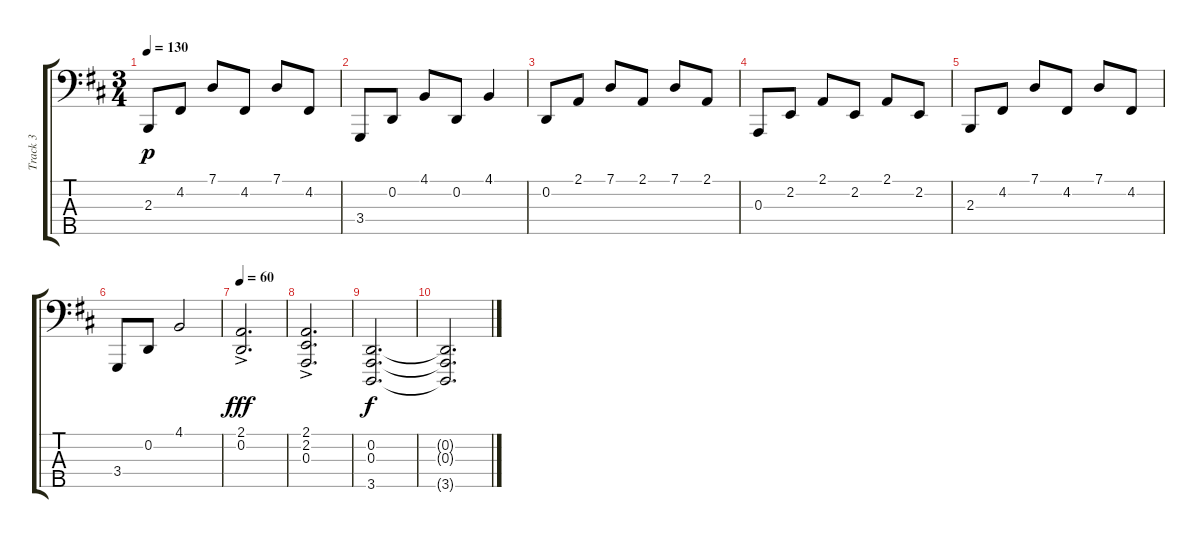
\track ("Track 3" "Track 3") {instrument acousticgrandpiano}
\staff {score tabs}
\tuning (G2 D2 A1 E1 B0) {hide}
\ts (3 4)
\tempo 130
\clef f4
\ks d
2.3.8{dy p} 4.2.8 7.1.8 4.2.8 7.1.8 4.2.8 |
3.4.8 0.2.8 4.1.8 0.2.8 4.1.4 |
0.2.8 2.1.8 7.1.8 2.1.8 7.1.8 2.1.8 |
0.3.8 2.2.8 2.1.8 2.2.8 2.1.8 2.2.8 |
2.3.8 4.2.8 7.1.8 4.2.8 7.1.8 4.2.8 |
3.4.8 0.2.8 4.1.2 |
\tempo 60
(2.1{ac} 0.2{ac}).2{d dy fff} |
(2.1{ac} 2.2{ac} 0.3{ac}).2{d} |
(0.2 0.3 3.5).2{d dy f} |
(0.2{t} 0.3{t} 3.5{t}).2{d}
